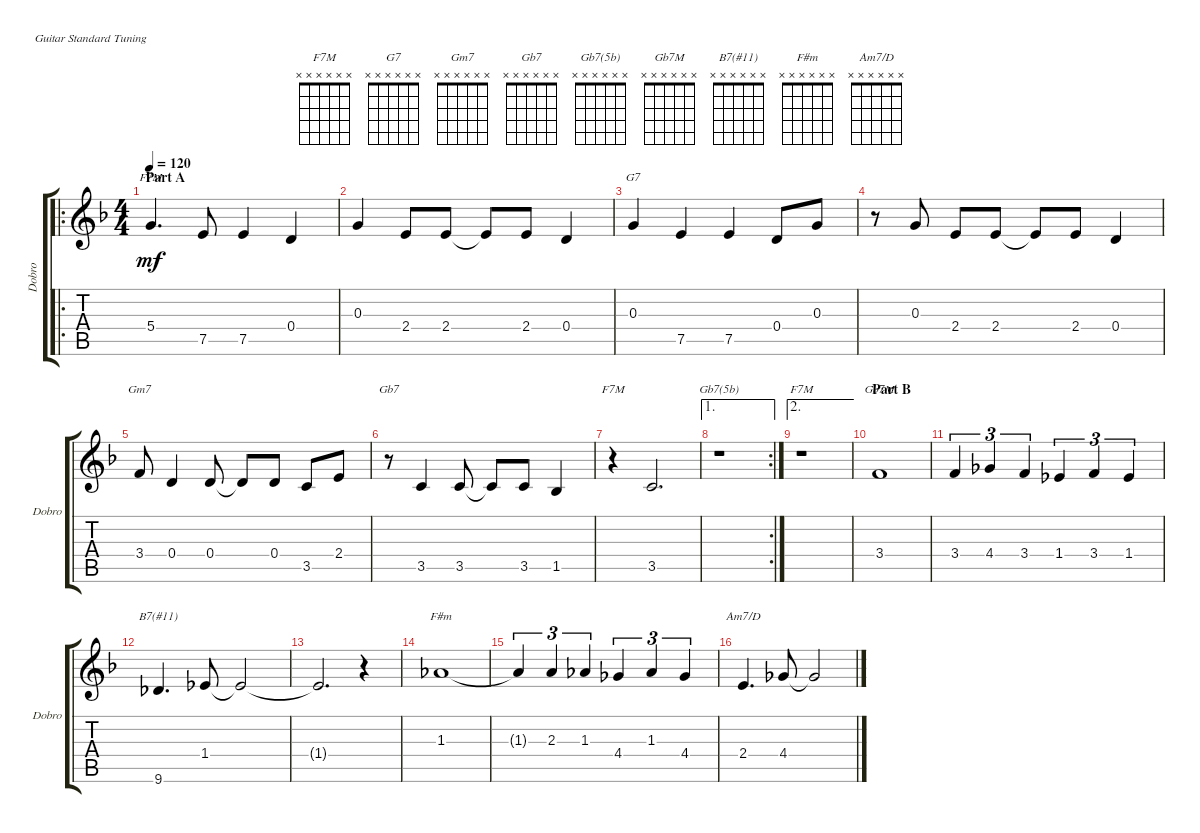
\defaultSystemsLayout 4
\bracketExtendMode groupsimilarinstruments
\singleTrackTrackNamePolicy allsystems
\multiTrackTrackNamePolicy allsystems
\otherSystemsTrackNameOrientation horizontal
\track ("Dobro" "Dobro") {instrument acousticguitarsteel}
\staff {score tabs}
\tuning (E4 B3 G3 D3 A2 E2)
\chord ("F7M" x x x x x x)
\chord ("G7" x x x x x x)
\chord ("Gm7" x x x x x x)
\chord ("Gb7" x x x x x x)
\chord ("Gb7(5b)" x x x x x x)
\chord ("Gb7M" x x x x x x)
\chord ("B7(#11)" x x x x x x)
\chord ("F#m" x x x x x x)
\chord ("Am7/D" x x x x x x)
\ro
\ts (4 4)
\section ("" "Part A")
\tempo 120
\clef g2
\ks f
5.4.4{d ch "F7M" dy mf instrument acousticguitarsteel} 7.5.8 7.5.4 0.4.4 |
0.3.4 2.4.8 2.4.8 2.4{t}.8 2.4.8 0.4.4 |
0.3.4{ch "G7"} 7.5.4 7.5.4 0.4.8 0.3.8 |
r.8 0.3.8 2.4.8 2.4.8 2.4{t}.8 2.4.8 0.4.4 |
3.4.8{ch "Gm7"} 0.4.4 0.4.8 0.4{t}.8 0.4.8 3.5.8 2.4.8 |
r.8{ch "Gb7"} 3.5.4 3.5.8 3.5{t}.8 3.5.8 1.5.4 |
r.4{ch "F7M"} 3.5.2{d} |
\ae 1
\rc 2
r.1{ch "Gb7(5b)"} |
\ae 2
r.1{ch "F7M"} |
\section ("" "Part B")
3.4.1{ch "Gb7M"} |
3.4.4{tu (3 2)} 4.4.4{tu (3 2)} 3.4.4{tu (3 2)} 1.4.4{tu (3 2)} 3.4.4{tu (3 2)} 1.4.4{tu (3 2)} |
9.6.4{d ch "B7(#11)"} 1.4.8 1.4{t}.2 |
1.4{t}.2{d} r.4 |
1.3.1{ch "F#m"} |
1.3{t}.4{tu (3 2)} 2.3.4{tu (3 2)} 1.3.4{tu (3 2)} 4.4.4{tu (3 2)} 1.3.4{tu (3 2)} 4.4.4{tu (3 2)} |
2.4.4{d ch "Am7/D"} 4.4.8 4.4{t}.2
